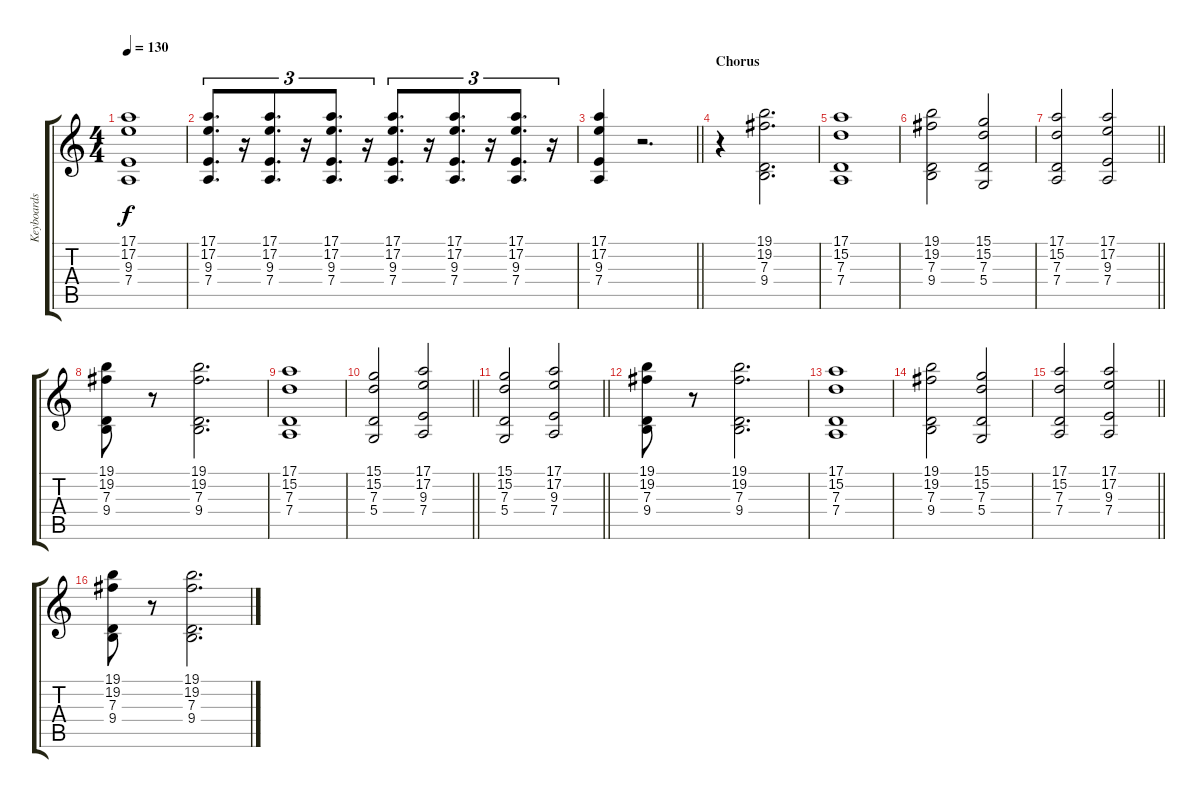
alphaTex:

\track ("Keyboards - Vadim Pruzhanov" "Keyboards ") {instrument stringensemble1}
\staff {score tabs}
\tuning (E4 B3 G3 D3 A2 E2) {hide}
\ts (4 4)
\tempo 130
\clef g2
\ks c
(17.1 17.2 9.3 7.4).1{dy f} |
(17.1 17.2 9.3 7.4).8{d tu (3 2)} r.16{tu (3 2)} (17.1 17.2 9.3 7.4).8{d tu (3 2)} r.16{tu (3 2)} (17.1 17.2 9.3 7.4).8{d tu (3 2)} r.16{tu (3 2)} (17.1 17.2 9.3 7.4).8{d tu (3 2)} r.16{tu (3 2)} (17.1 17.2 9.3 7.4).8{d tu (3 2)} r.16{tu (3 2)} (17.1 17.2 9.3 7.4).8{d tu (3 2)} r.16{tu (3 2)} |
\barLineRight lightlight
(17.1 17.2 9.3 7.4).4 r.2{d} |
\section ("" "Chorus")
r.4 (19.1 19.2 7.3 9.4).2{d} |
(17.1 15.2 7.3 7.4).1 |
(19.1 19.2 7.3 9.4).2 (15.1 15.2 7.3 5.4).2 |
\barLineRight lightlight
(17.1 15.2 7.3 7.4).2 (17.1 17.2 9.3 7.4).2 |
(19.1 19.2 7.3 9.4).8 r.8 (19.1 19.2 7.3 9.4).2{d} |
(17.1 15.2 7.3 7.4).1 |
\barLineRight lightlight
(15.1 15.2 7.3 5.4).2 (17.1 17.2 9.3 7.4).2 |
\barLineRight lightlight
(15.1 15.2 7.3 5.4).2 (17.1 17.2 9.3 7.4).2 |
\section ("" "")
(19.1 19.2 7.3 9.4).8 r.8 (19.1 19.2 7.3 9.4).2{d} |
(17.1 15.2 7.3 7.4).1 |
(19.1 19.2 7.3 9.4).2 (15.1 15.2 7.3 5.4).2 |
\barLineRight lightlight
(17.1 15.2 7.3 7.4).2 (17.1 17.2 9.3 7.4).2 |
(19.1 19.2 7.3 9.4).8 r.8 (19.1 19.2 7.3 9.4).2{d}
